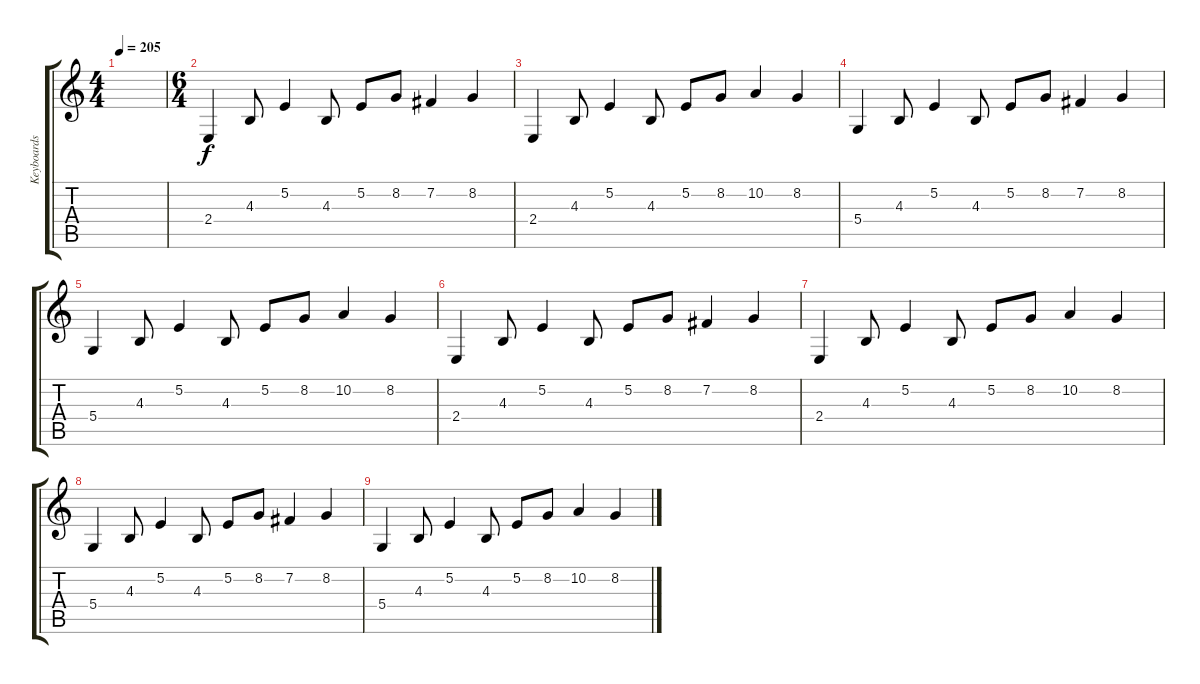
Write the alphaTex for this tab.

\track ("Keyboards 3" "Keyboards ") {instrument stringensemble1}
\staff {score tabs}
\tuning (E4 B3 G3 D3 A2 E2) {hide}
\ts (4 4)
\tempo 205
\clef g2
\ks c
|
\ts (6 4)
2.4.4 4.3.8 5.2.4 4.3.8 5.2.8 8.2.8 7.2.4 8.2.4 |
2.4.4 4.3.8 5.2.4 4.3.8 5.2.8 8.2.8 10.2.4 8.2.4 |
5.4.4 4.3.8 5.2.4 4.3.8 5.2.8 8.2.8 7.2.4 8.2.4 |
5.4.4 4.3.8 5.2.4 4.3.8 5.2.8 8.2.8 10.2.4 8.2.4 |
2.4.4 4.3.8 5.2.4 4.3.8 5.2.8 8.2.8 7.2.4 8.2.4 |
2.4.4 4.3.8 5.2.4 4.3.8 5.2.8 8.2.8 10.2.4 8.2.4 |
5.4.4 4.3.8 5.2.4 4.3.8 5.2.8 8.2.8 7.2.4 8.2.4 |
5.4.4 4.3.8 5.2.4 4.3.8 5.2.8 8.2.8 10.2.4 8.2.4
